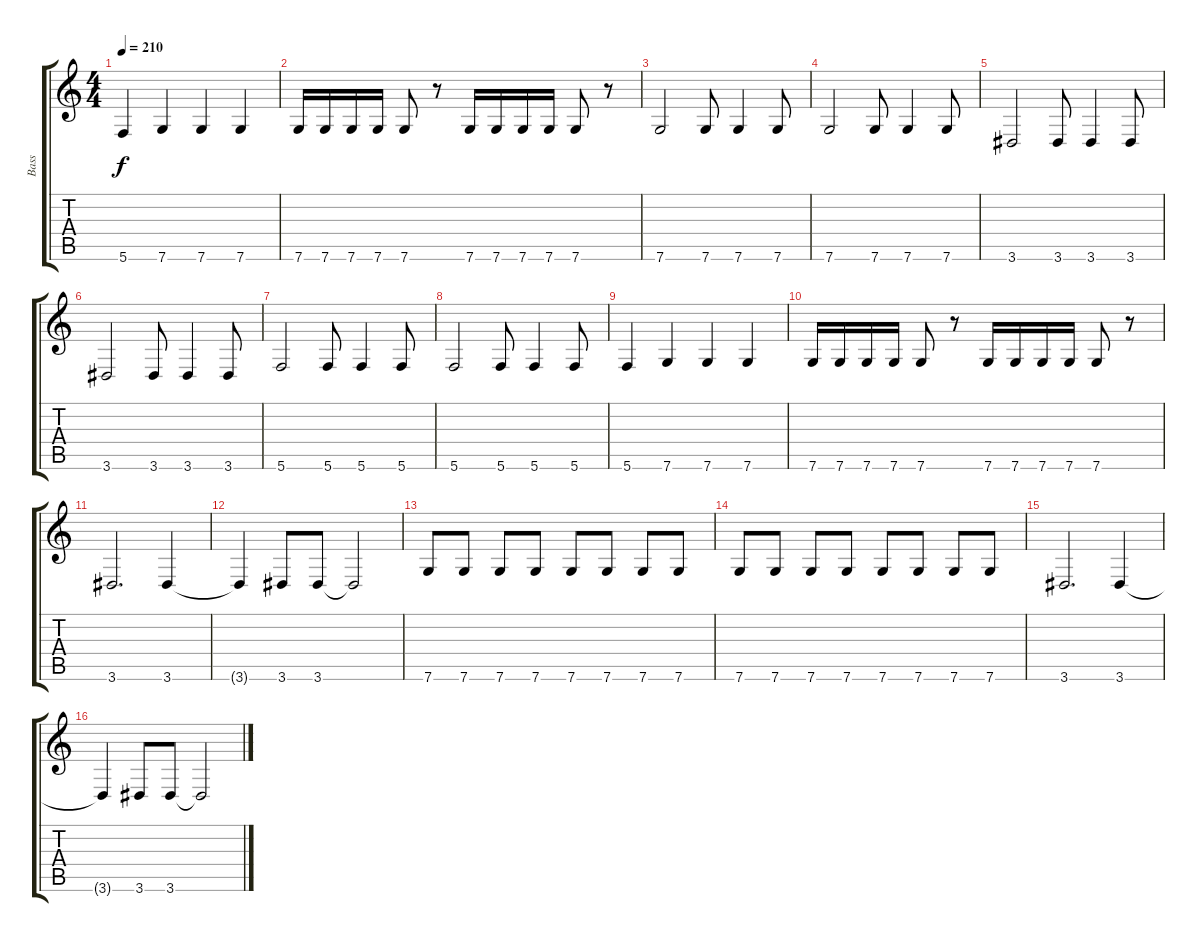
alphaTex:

\track ("Bass" "Bass") {instrument electricbassfinger}
\staff {score tabs}
\tuning (D4 A3 F3 C3 G2 C2) {hide}
\ts (4 4)
\tempo 210
\clef g2
\ks c
5.6.4{dy f} 7.6.4 7.6.4 7.6.4 |
7.6.16 7.6.16 7.6.16 7.6.16 7.6.8 r.8 7.6.16 7.6.16 7.6.16 7.6.16 7.6.8 r.8 |
7.6.2 7.6.8 7.6.4 7.6.8 |
7.6.2 7.6.8 7.6.4 7.6.8 |
3.6.2 3.6.8 3.6.4 3.6.8 |
3.6.2 3.6.8 3.6.4 3.6.8 |
5.6.2 5.6.8 5.6.4 5.6.8 |
5.6.2 5.6.8 5.6.4 5.6.8 |
5.6.4 7.6.4 7.6.4 7.6.4 |
7.6.16 7.6.16 7.6.16 7.6.16 7.6.8 r.8 7.6.16 7.6.16 7.6.16 7.6.16 7.6.8 r.8 |
3.6.2{d} 3.6.4 |
3.6{t}.4 3.6.8 3.6.8 3.6{t}.2 |
7.6.8 7.6.8 7.6.8 7.6.8 7.6.8 7.6.8 7.6.8 7.6.8 |
7.6.8 7.6.8 7.6.8 7.6.8 7.6.8 7.6.8 7.6.8 7.6.8 |
3.6.2{d} 3.6.4 |
3.6{t}.4 3.6.8 3.6.8 3.6{t}.2
